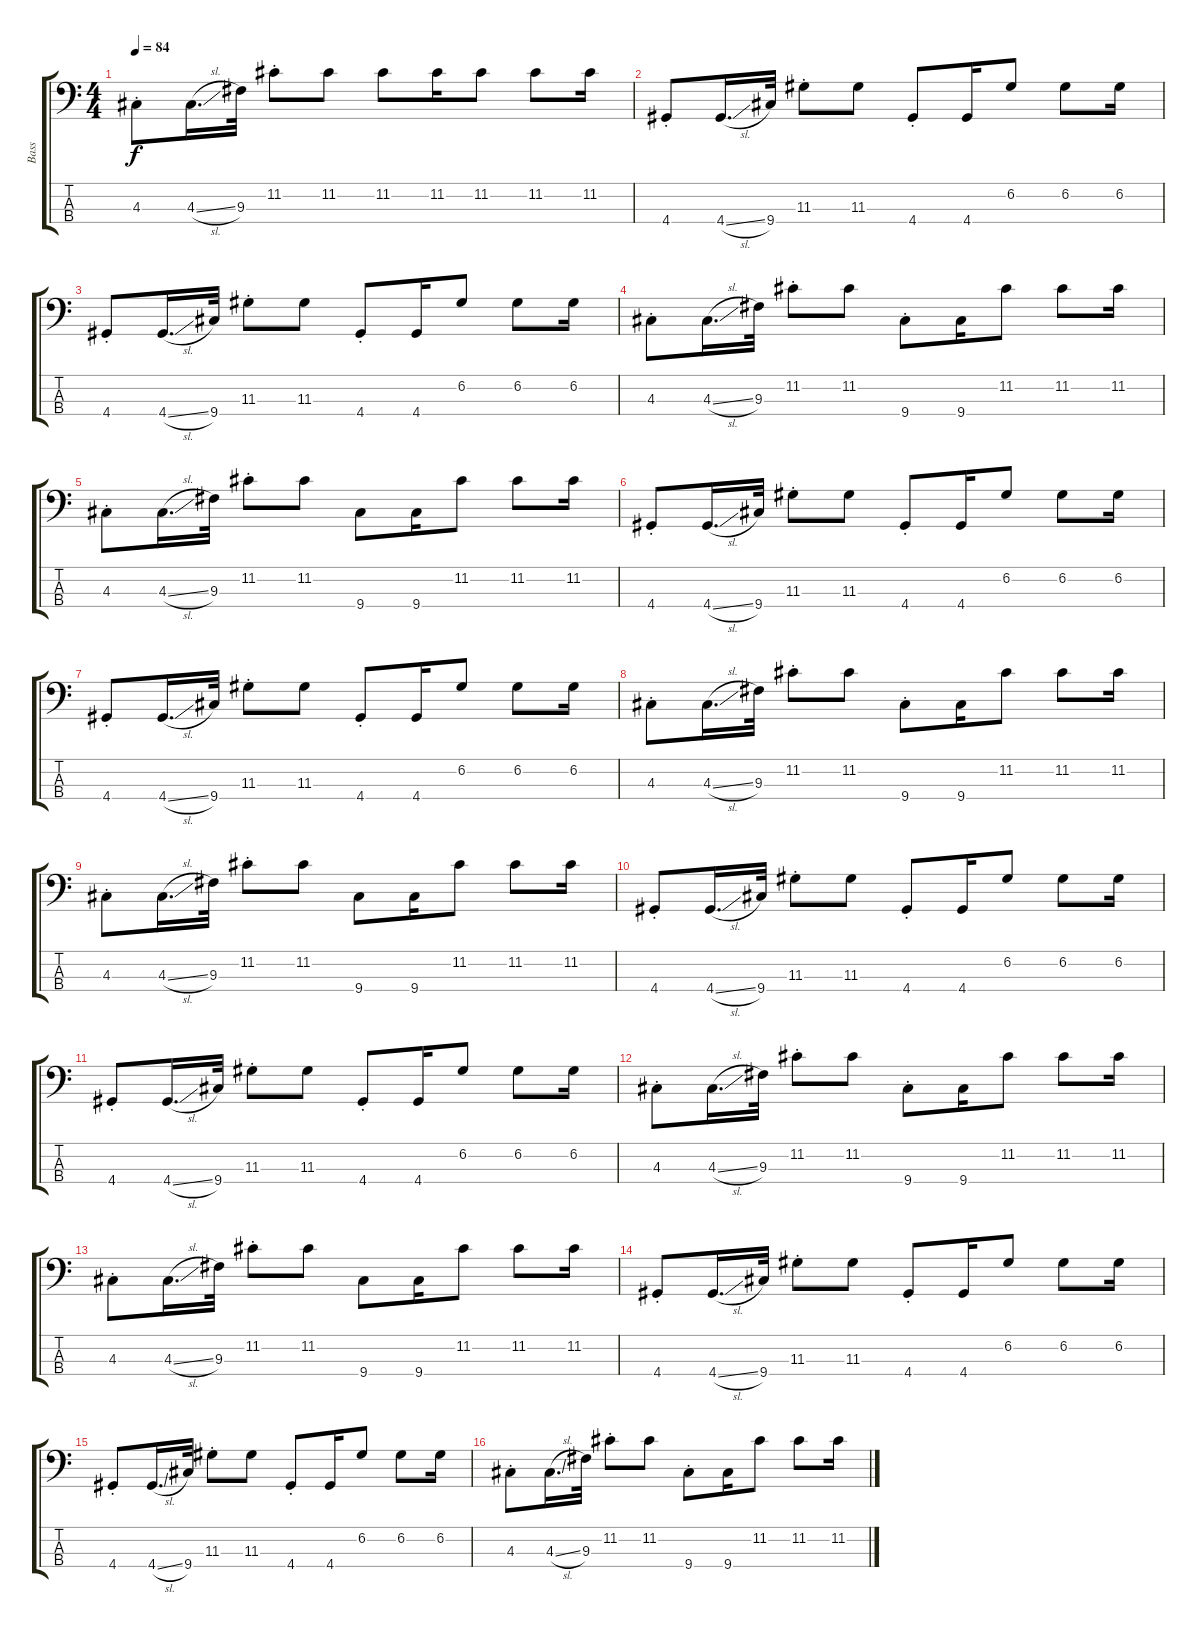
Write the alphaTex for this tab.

\track ("Bass" "Bass") {instrument electricbasspick}
\staff {score tabs}
\tuning (G2 D2 A1 E1) {hide}
\ts (4 4)
\tempo 84
\clef f4
\ks c
4.3{st}.8{dy f} 4.3{sl}.16{d} 9.3.32 11.2{st}.8 11.2.8 11.2.8 11.2.16 11.2.8 11.2.8 11.2.16 |
4.4{st}.8 4.4{sl}.16{d} 9.4.32 11.3{st}.8 11.3.8 4.4{st}.8 4.4.16 6.2.8 6.2.8 6.2.16 |
4.4{st}.8 4.4{sl}.16{d} 9.4.32 11.3{st}.8 11.3.8 4.4{st}.8 4.4.16 6.2.8 6.2.8 6.2.16 |
4.3{st}.8 4.3{sl}.16{d} 9.3.32 11.2{st}.8 11.2.8 9.4{st}.8 9.4.16 11.2.8 11.2.8 11.2.16 |
4.3{st}.8{volume 12} 4.3{sl}.16{d} 9.3.32 11.2{st}.8 11.2.8 9.4.8 9.4.16 11.2.8 11.2.8 11.2.16 |
4.4{st}.8 4.4{sl}.16{d} 9.4.32 11.3{st}.8 11.3.8 4.4{st}.8 4.4.16 6.2.8 6.2.8 6.2.16 |
4.4{st}.8 4.4{sl}.16{d} 9.4.32 11.3{st}.8 11.3.8 4.4{st}.8 4.4.16 6.2.8 6.2.8 6.2.16 |
4.3{st}.8 4.3{sl}.16{d} 9.3.32 11.2{st}.8 11.2.8 9.4{st}.8 9.4.16 11.2.8 11.2.8 11.2.16 |
4.3{st}.8 4.3{sl}.16{d volume 6} 9.3.32 11.2{st}.8 11.2.8 9.4.8 9.4.16 11.2.8 11.2.8 11.2.16 |
4.4{st}.8 4.4{sl}.16{d} 9.4.32 11.3{st}.8 11.3.8 4.4{st}.8 4.4.16 6.2.8 6.2.8 6.2.16 |
4.4{st}.8 4.4{sl}.16{d} 9.4.32 11.3{st}.8 11.3.8 4.4{st}.8 4.4.16 6.2.8 6.2.8 6.2.16 |
4.3{st}.8 4.3{sl}.16{d} 9.3.32{volume 3} 11.2{st}.8 11.2.8 9.4{st}.8 9.4.16 11.2.8 11.2.8 11.2.16 |
4.3{st}.8 4.3{sl}.16{d} 9.3.32 11.2{st}.8 11.2.8 9.4.8 9.4.16 11.2.8 11.2.8 11.2.16 |
4.4{st}.8 4.4{sl}.16{d} 9.4.32 11.3{st}.8 11.3.8 4.4{st}.8 4.4.16 6.2.8 6.2.8 6.2.16 |
4.4{st}.8 4.4{sl}.16{d} 9.4.32 11.3{st}.8 11.3.8 4.4{st}.8 4.4.16 6.2.8 6.2.8 6.2.16 |
4.3{st}.8{volume 0} 4.3{sl}.16{d} 9.3.32 11.2{st}.8 11.2.8 9.4{st}.8 9.4.16 11.2.8 11.2.8 11.2.16
